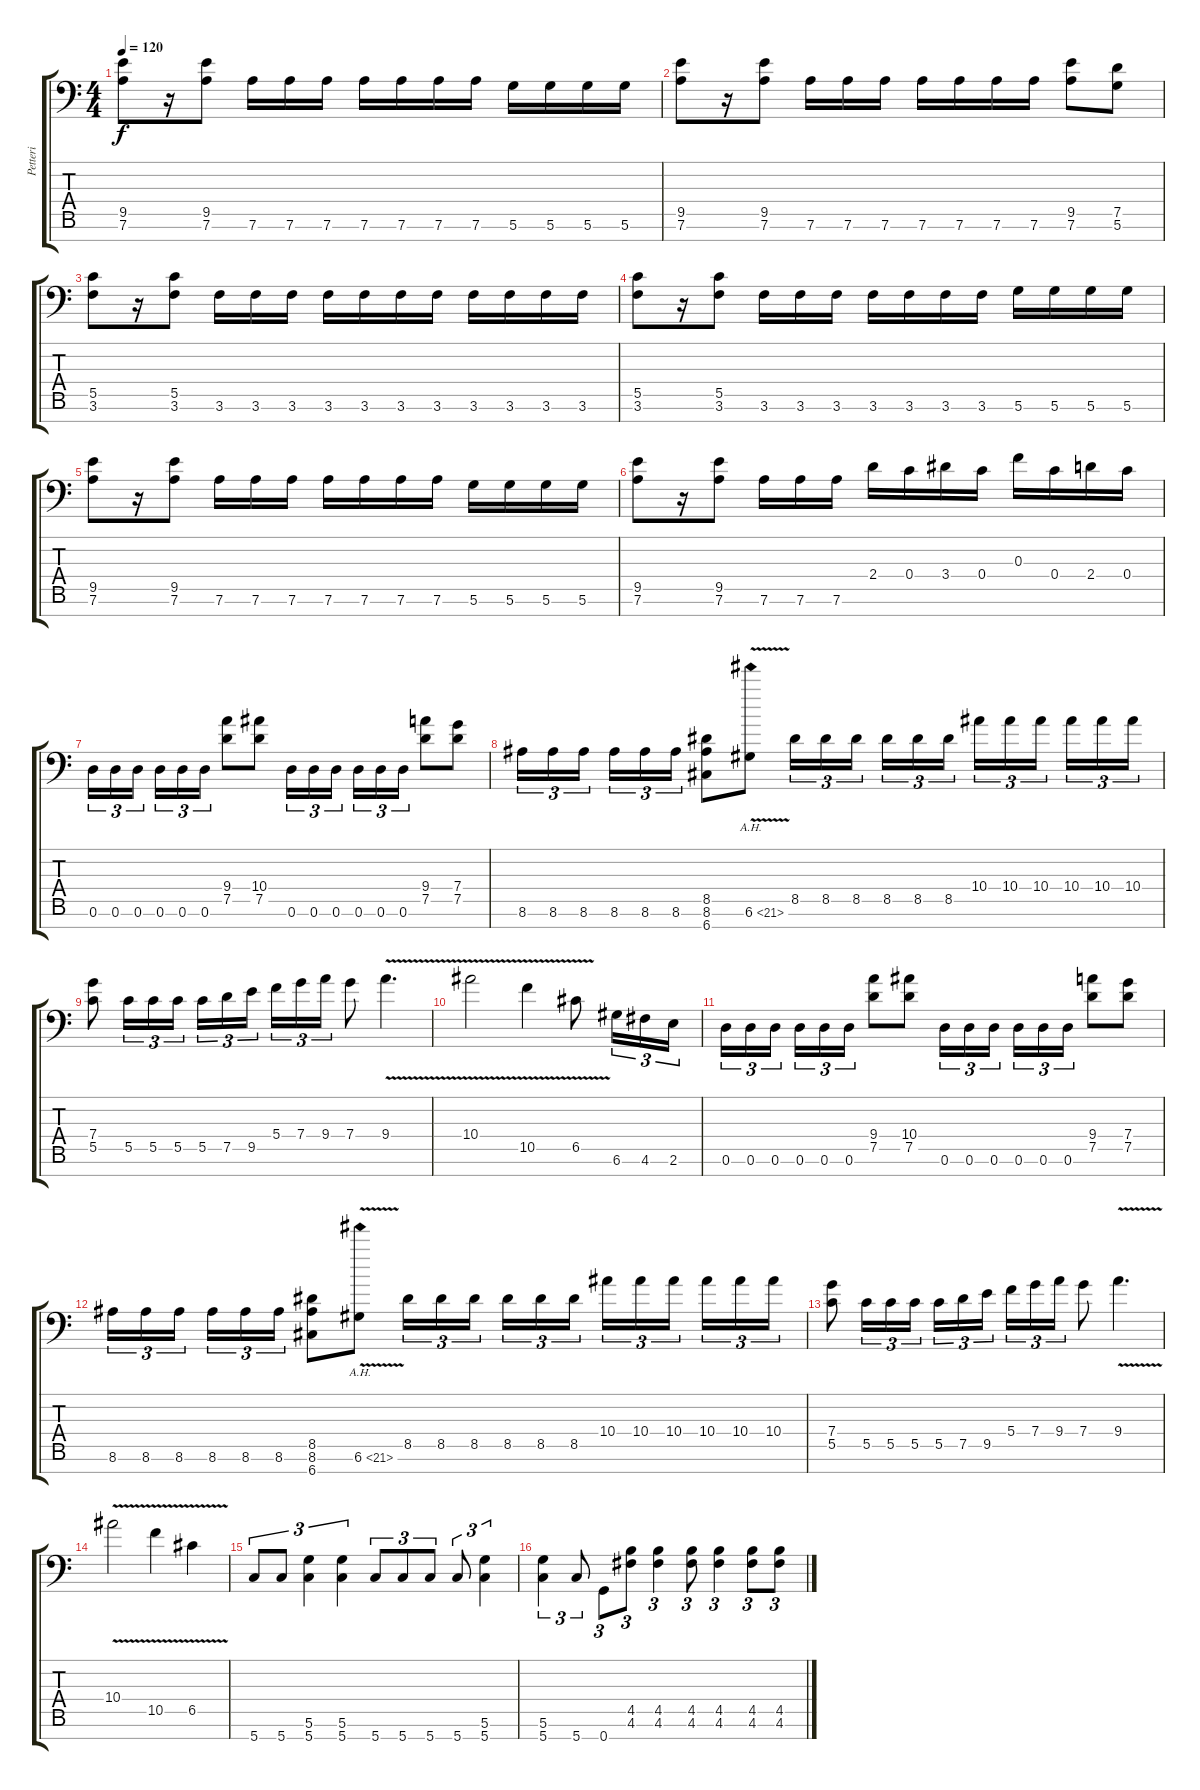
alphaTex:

\track ("Petteri" "Petteri") {instrument distortionguitar}
\staff {score tabs}
\tuning (D4 A3 F3 C3 G2 D2 G1) {hide}
\ts (4 4)
\tempo 120
\clef f4
\ks c
(9.5 7.6).8{dy f} r.16 (9.5 7.6).8 7.6.16 7.6.16 7.6.16 7.6.16 7.6.16 7.6.16 7.6.16 5.6.16 5.6.16 5.6.16 5.6.16 |
(9.5 7.6).8 r.16 (9.5 7.6).8 7.6.16 7.6.16 7.6.16 7.6.16 7.6.16 7.6.16 7.6.16 (9.5 7.6).8 (7.5 5.6).8 |
(5.5 3.6).8 r.16 (5.5 3.6).8 3.6.16 3.6.16 3.6.16 3.6.16 3.6.16 3.6.16 3.6.16 3.6.16 3.6.16 3.6.16 3.6.16 |
(5.5 3.6).8 r.16 (5.5 3.6).8 3.6.16 3.6.16 3.6.16 3.6.16 3.6.16 3.6.16 3.6.16 5.6.16 5.6.16 5.6.16 5.6.16 |
(9.5 7.6).8 r.16 (9.5 7.6).8 7.6.16 7.6.16 7.6.16 7.6.16 7.6.16 7.6.16 7.6.16 5.6.16 5.6.16 5.6.16 5.6.16 |
(9.5 7.6).8 r.16 (9.5 7.6).8 7.6.16 7.6.16 7.6.16 2.4.16 0.4.16 3.4.16 0.4.16 0.3.16 0.4.16 2.4.16 0.4.16 |
0.6.16{tu (3 2)} 0.6.16{tu (3 2)} 0.6.16{tu (3 2) beam splitsecondary} 0.6.16{tu (3 2)} 0.6.16{tu (3 2)} 0.6.16{tu (3 2)} (9.4 7.5).8 (10.4 7.5).8 0.6.16{tu (3 2)} 0.6.16{tu (3 2)} 0.6.16{tu (3 2) beam splitsecondary} 0.6.16{tu (3 2)} 0.6.16{tu (3 2)} 0.6.16{tu (3 2)} (9.4 7.5).8 (7.4 7.5).8 |
8.6.16{tu (3 2)} 8.6.16{tu (3 2)} 8.6.16{tu (3 2) beam splitsecondary} 8.6.16{tu (3 2)} 8.6.16{tu (3 2)} 8.6.16{tu (3 2)} (8.5 8.6 6.7).8 6.6{ah 15 v}.8 8.5.16{tu (3 2)} 8.5.16{tu (3 2)} 8.5.16{tu (3 2) beam splitsecondary} 8.5.16{tu (3 2)} 8.5.16{tu (3 2)} 8.5.16{tu (3 2)} 10.4.16{tu (3 2)} 10.4.16{tu (3 2)} 10.4.16{tu (3 2) beam splitsecondary} 10.4.16{tu (3 2)} 10.4.16{tu (3 2)} 10.4.16{tu (3 2)} |
(7.4 5.5).8 5.5.16{tu (3 2)} 5.5.16{tu (3 2)} 5.5.16{tu (3 2)} 5.5.16{tu (3 2)} 7.5.16{tu (3 2)} 9.5.16{tu (3 2) beam splitsecondary} 5.4.16{tu (3 2)} 7.4.16{tu (3 2)} 9.4.16{tu (3 2)} 7.4.8 9.4{v}.4{d} |
10.4{v}.2 10.5{v}.4 6.5{v}.8 6.6.16{tu (3 2)} 4.6.16{tu (3 2)} 2.6.16{tu (3 2)} |
0.6.16{tu (3 2)} 0.6.16{tu (3 2)} 0.6.16{tu (3 2) beam splitsecondary} 0.6.16{tu (3 2)} 0.6.16{tu (3 2)} 0.6.16{tu (3 2)} (9.4 7.5).8 (10.4 7.5).8 0.6.16{tu (3 2)} 0.6.16{tu (3 2)} 0.6.16{tu (3 2) beam splitsecondary} 0.6.16{tu (3 2)} 0.6.16{tu (3 2)} 0.6.16{tu (3 2)} (9.4 7.5).8 (7.4 7.5).8 |
8.6.16{tu (3 2)} 8.6.16{tu (3 2)} 8.6.16{tu (3 2) beam splitsecondary} 8.6.16{tu (3 2)} 8.6.16{tu (3 2)} 8.6.16{tu (3 2)} (8.5 8.6 6.7).8 6.6{ah 15 v}.8 8.5.16{tu (3 2)} 8.5.16{tu (3 2)} 8.5.16{tu (3 2) beam splitsecondary} 8.5.16{tu (3 2)} 8.5.16{tu (3 2)} 8.5.16{tu (3 2)} 10.4.16{tu (3 2)} 10.4.16{tu (3 2)} 10.4.16{tu (3 2) beam splitsecondary} 10.4.16{tu (3 2)} 10.4.16{tu (3 2)} 10.4.16{tu (3 2)} |
(7.4 5.5).8 5.5.16{tu (3 2)} 5.5.16{tu (3 2)} 5.5.16{tu (3 2)} 5.5.16{tu (3 2)} 7.5.16{tu (3 2)} 9.5.16{tu (3 2) beam splitsecondary} 5.4.16{tu (3 2)} 7.4.16{tu (3 2)} 9.4.16{tu (3 2)} 7.4.8 9.4{v}.4{d} |
10.4{v}.2 10.5{v}.4 6.5{v}.4 |
5.7.8{tu (3 2)} 5.7.8{tu (3 2)} (5.6 5.7).4{tu (3 2)} (5.6 5.7).4{tu (3 2)} 5.7.8{tu (3 2)} 5.7.8{tu (3 2)} 5.7.8{tu (3 2)} 5.7.8{tu (3 2)} (5.6 5.7).4{tu (3 2)} |
(5.6 5.7).4{tu (3 2)} 5.7.8{tu (3 2)} 0.7.8{tu (3 2)} (4.5 4.6).8{tu (3 2)} (4.5 4.6).4{tu (3 2)} (4.5 4.6).8{tu (3 2)} (4.5 4.6).4{tu (3 2)} (4.5 4.6).8{tu (3 2)} (4.5 4.6).8{tu (3 2)}
